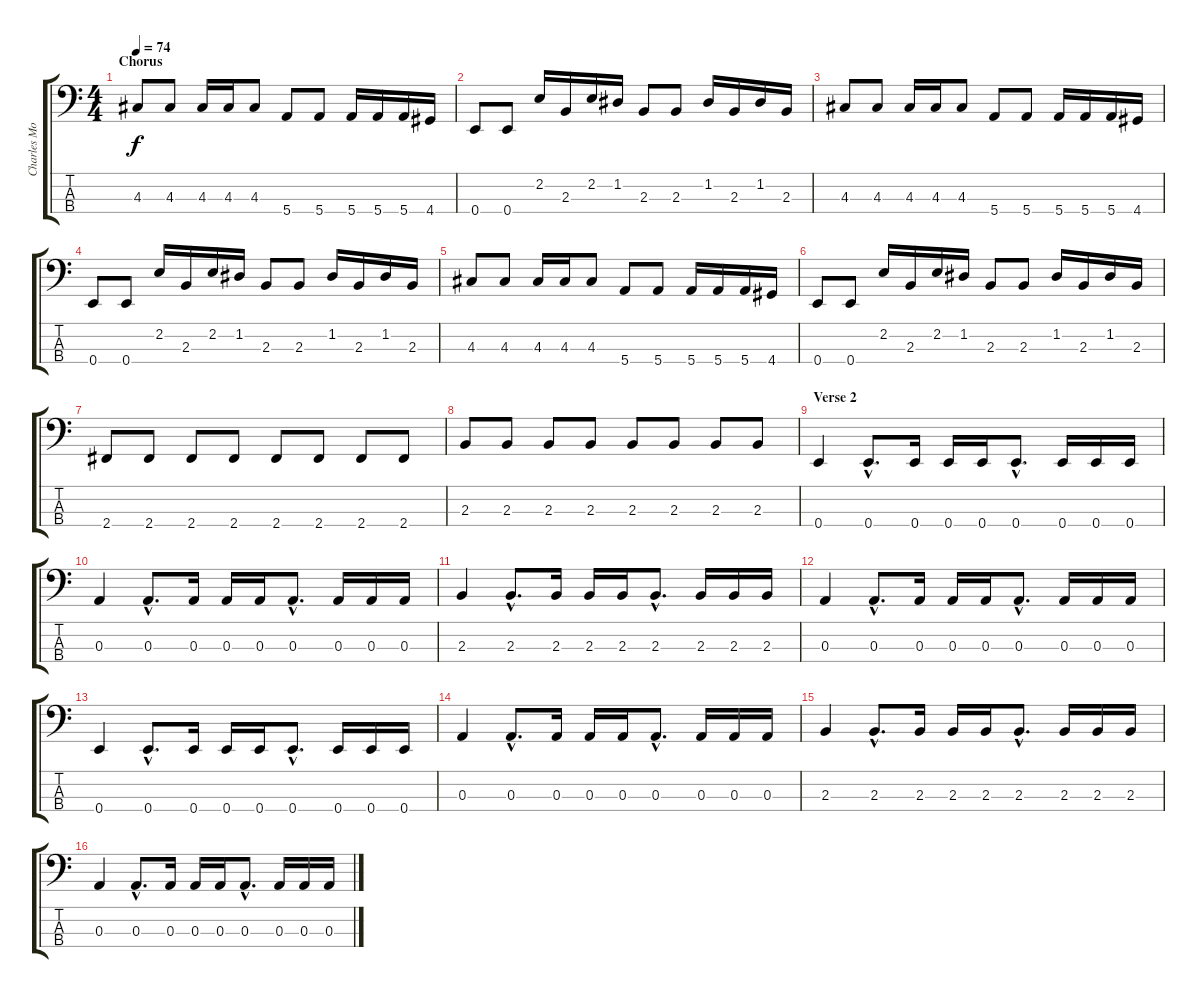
\track ("Charles Moniz" "Charles Mo") {instrument electricbassfinger}
\staff {score tabs}
\tuning (G2 D2 A1 E1) {hide}
\ts (4 4)
\section ("" "Chorus")
\tempo 74
\clef f4
\ks c
4.3.8{dy f} 4.3.8 4.3.16 4.3.16 4.3.8 5.4.8 5.4.8 5.4.16 5.4.16 5.4.16 4.4.16 |
0.4.8 0.4.8 2.2.16 2.3.16 2.2.16 1.2.16 2.3.8 2.3.8 1.2.16 2.3.16 1.2.16 2.3.16 |
4.3.8 4.3.8 4.3.16 4.3.16 4.3.8 5.4.8 5.4.8 5.4.16 5.4.16 5.4.16 4.4.16 |
0.4.8 0.4.8 2.2.16 2.3.16 2.2.16 1.2.16 2.3.8 2.3.8 1.2.16 2.3.16 1.2.16 2.3.16 |
4.3.8 4.3.8 4.3.16 4.3.16 4.3.8 5.4.8 5.4.8 5.4.16 5.4.16 5.4.16 4.4.16 |
0.4.8 0.4.8 2.2.16 2.3.16 2.2.16 1.2.16 2.3.8 2.3.8 1.2.16 2.3.16 1.2.16 2.3.16 |
2.4.8 2.4.8 2.4.8 2.4.8 2.4.8 2.4.8 2.4.8 2.4.8 |
2.3.8 2.3.8 2.3.8 2.3.8 2.3.8 2.3.8 2.3.8 2.3.8 |
\section ("" "Verse 2")
0.4.4 0.4{hac}.8{d} 0.4.16 0.4.16 0.4.16 0.4{hac}.8{d} 0.4.16 0.4.16 0.4.16 |
0.3.4 0.3{hac}.8{d} 0.3.16 0.3.16 0.3.16 0.3{hac}.8{d} 0.3.16 0.3.16 0.3.16 |
2.3.4 2.3{hac}.8{d} 2.3.16 2.3.16 2.3.16 2.3{hac}.8{d} 2.3.16 2.3.16 2.3.16 |
0.3.4 0.3{hac}.8{d} 0.3.16 0.3.16 0.3.16 0.3{hac}.8{d} 0.3.16 0.3.16 0.3.16 |
0.4.4 0.4{hac}.8{d} 0.4.16 0.4.16 0.4.16 0.4{hac}.8{d} 0.4.16 0.4.16 0.4.16 |
0.3.4 0.3{hac}.8{d} 0.3.16 0.3.16 0.3.16 0.3{hac}.8{d} 0.3.16 0.3.16 0.3.16 |
2.3.4 2.3{hac}.8{d} 2.3.16 2.3.16 2.3.16 2.3{hac}.8{d} 2.3.16 2.3.16 2.3.16 |
0.3.4 0.3{hac}.8{d} 0.3.16 0.3.16 0.3.16 0.3{hac}.8{d} 0.3.16 0.3.16 0.3.16
